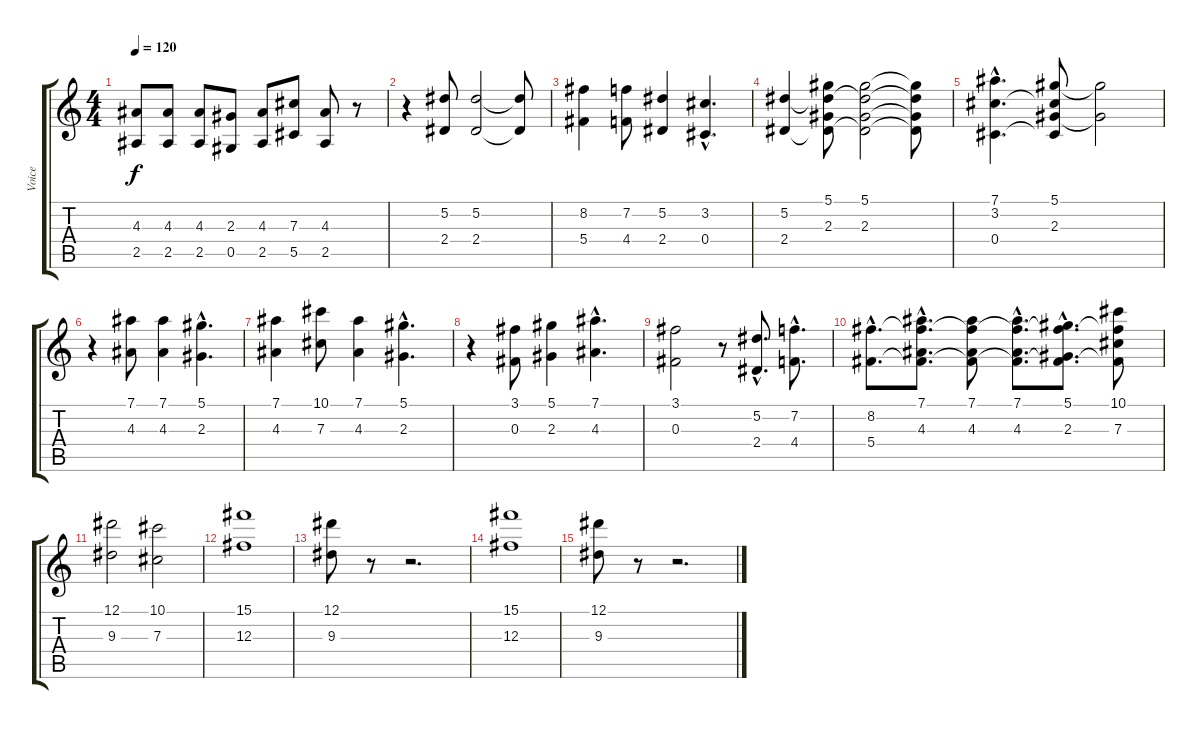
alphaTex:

\track ("Voice" "Voice") {instrument lead6voice}
\staff {score tabs}
\tuning (Eb5 Bb4 Gb4 Db4 Ab3 Eb3) {hide}
\ts (4 4)
\tempo 120
\clef g2
\ks c
(4.3 2.5).8{dy f} (4.3 2.5).8 (4.3 2.5).8 (2.3 0.5).8 (4.3 2.5).8 (7.3 5.5).8 (4.3 2.5).8 r.8 |
r.4 (5.2 2.4).8 (5.2 2.4).2 (5.2{t} 2.4{t}).8 |
(8.2 5.4).4 (7.2 4.4).8 (5.2 2.4).4 (3.2{hac} 0.4{hac}).4{d} |
(5.2 2.4).4 (5.1 5.2{t} 2.3 2.4{t}).8 (5.1 5.2{t} 2.3 2.4{t}).2 (5.1{t} 5.2{t} 2.3{t} 2.4{t}).8 |
(7.1{hac} 3.2{hac} 0.4{hac}).4{d} (5.1 3.2{t} 2.3 0.4{t}).8 (5.1{t} 2.3{t}).2 |
r.4 (7.1 4.3).8 (7.1 4.3).4 (5.1{hac} 2.3{hac}).4{d} |
(7.1 4.3).4 (10.1 7.3).8 (7.1 4.3).4 (5.1{hac} 2.3{hac}).4{d} |
r.4 (3.1 0.3).8 (5.1 2.3).4 (7.1{hac} 4.3{hac}).4{d} |
(3.1 0.3).2 r.8 (5.2{hac} 2.4{hac}).8{d} (7.2{hac} 4.4{hac}).8{d} |
(8.2{hac} 5.4{hac}).8{d} (7.1{hac} 8.2{hac t} 4.3{hac} 5.4{hac t}).8{d} (7.1 8.2{t} 4.3 5.4{t}).8 (7.1{hac} 8.2{hac t} 4.3{hac} 5.4{hac t}).8{d} (5.1{hac} 8.2{hac t} 2.3{hac} 5.4{hac t}).8{d} (10.1 8.2{t} 7.3 5.4{t}).8 |
(12.1 9.3).2 (10.1 7.3).2 |
(15.1 12.3).1 |
(12.1 9.3).8 r.8 r.2{d} |
(15.1 12.3).1 |
(12.1 9.3).8 r.8 r.2{d}
